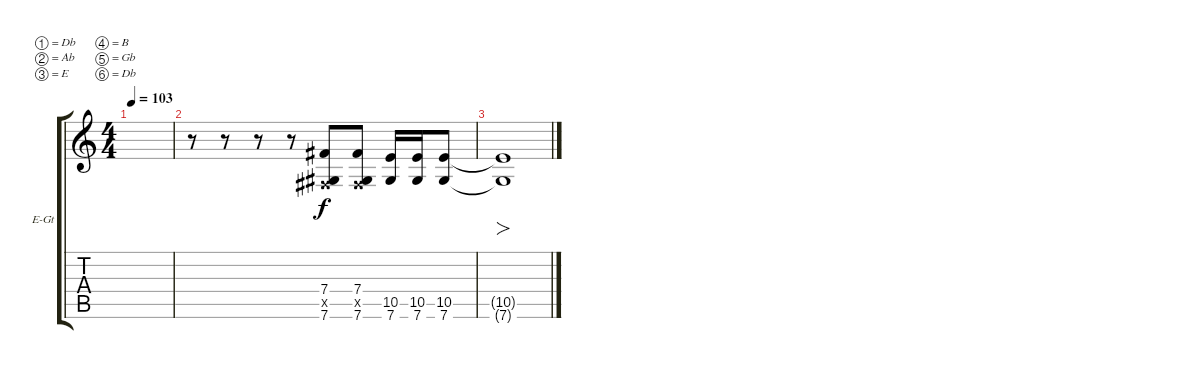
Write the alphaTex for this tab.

\bracketExtendMode groupsimilarinstruments
\firstSystemTrackNameOrientation horizontal
\otherSystemsTrackNameOrientation horizontal
\track ("Clean Guitar" "E-Gt") {instrument acousticguitarsteel}
\staff {score tabs}
\tuning (Db4 Ab3 E3 B2 Gb2 Db2)
\ts (4 4)
\tempo 103
\clef g2
\ks c
|
r.8 r.8 r.8 r.8 (7.6 7.4 0.5{x}).8 (7.6 7.4 0.5{x}).8 (7.6 10.5).16 (7.6 10.5).16 (7.6 10.5).8 |
(7.6{t} 10.5{t}).1{fo}
